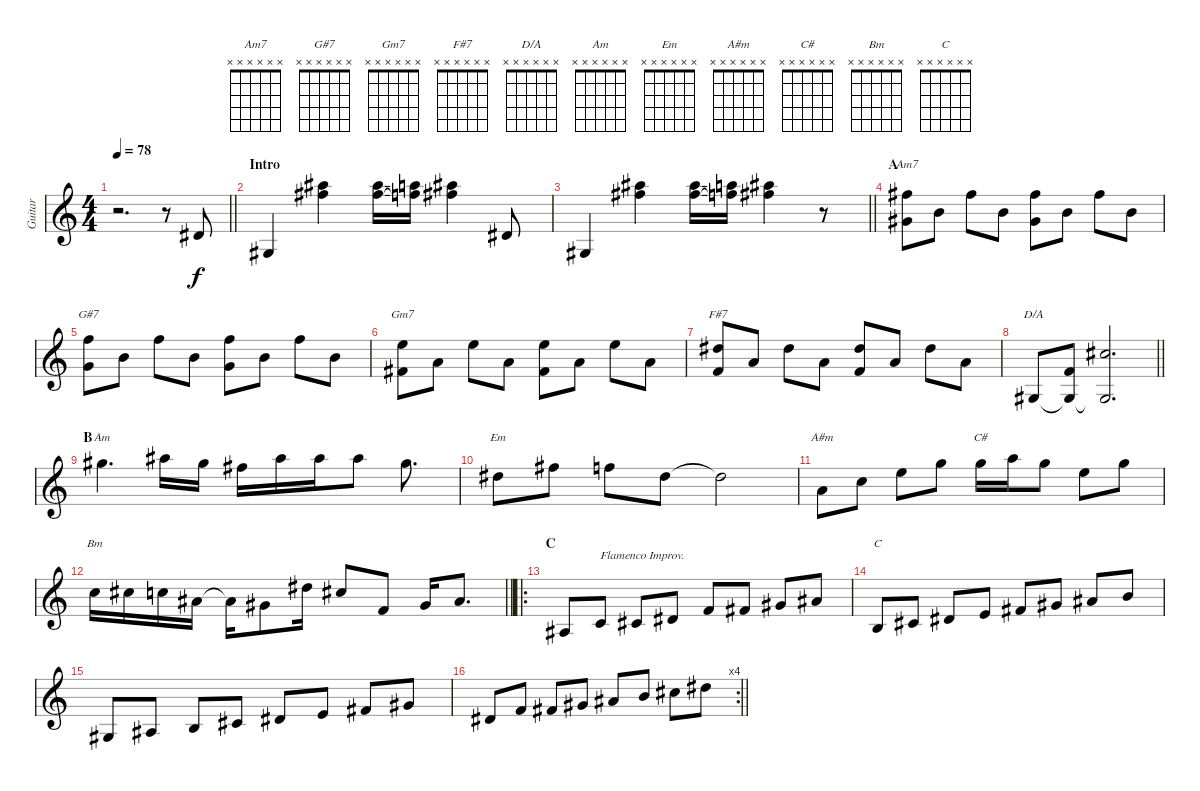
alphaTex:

\track ("Guitar" "Guitar") {mute instrument acousticguitarnylon}
\staff {score}
\tuning (Eb4 Bb3 Gb3 Db3 Ab2 Eb2) {hide}
\chord ("Am7" x x x x x x)
\chord ("G#7" x x x x x x)
\chord ("Gm7" x x x x x x)
\chord ("F#7" x x x x x x)
\chord ("D/A" x x x x x x)
\chord ("Am" x x x x x x)
\chord ("Em" x x x x x x)
\chord ("A#m" x x x x x x)
\chord ("C#" x x x x x x)
\chord ("Bm" x x x x x x)
\chord ("C" x x x x x x)
\ts (4 4)
\section ("" "")
\tempo 78
\clef g2
\barLineRight lightlight
\ks c
r.2{d dy f instrument acousticguitarnylon} r.8 2.4.8 |
\section ("" "Intro")
0.5.4 (7.1 8.2).4 (7.1{sl} 8.2{sl}).16 (6.1 7.2).16 (7.1 8.2).4 2.4.8 |
\barLineRight lightlight
0.5.4 (7.1 8.2).4 (7.1{sl} 8.2{sl}).16 (6.1 7.2).16 (7.1 8.2).4 r.8 |
\section ("" "A ")
(12.3 12.5).8{ch "Am7"} 10.4.8 12.3.8 10.4.8 (12.3 12.5).8 10.4.8 12.3.8 10.4.8 |
(11.3 11.5).8{ch "G#7"} 10.4.8 11.3.8 10.4.8 (11.3 11.5).8 10.4.8 11.3.8 10.4.8 |
(10.3 10.5).8{ch "Gm7"} 8.4.8 10.3.8 8.4.8 (10.3 10.5).8 8.4.8 10.3.8 8.4.8 |
(9.3 9.5).8{ch "F#7"} 8.4.8 9.3.8 8.4.8 (9.3 9.5).8 8.4.8 9.3.8 8.4.8 |
\barLineRight lightlight
0.5.8{ch "D/A"} (4.4 0.5{t}).8 (7.3 0.5{t}).2{d} |
\section ("" "B")
5.1.4{d ch "Am"} 7.1.16 5.1.16 8.2.16 7.1.16 7.1.16 7.1.8 5.1.8{d} |
5.2.8{ch "Em"} 8.2.8 7.2.8 9.3.8 9.3{t}.2 |
8.4.8{ch "A#m"} 11.4.8 10.3.8 9.2.8 9.2.16{ch "C#"} 11.2.16 9.2.8 10.3.8 9.2.8 |
\barLineRight lightlight
6.3.16{ch "Bm"} 7.3.16 6.3.16 9.4.16 9.4{t}.16 7.4.8 9.3.16 7.3.8 9.5.8 7.4.16 9.4.8{d} |
\ro
\section ("" "C")
2.5.8 4.5.8{txt "Flamenco Improv."} 5.5.8 2.4.8 4.4.8 5.4.8 2.3.8 4.3.8 |
3.5.8{ch "C"} 5.5.8 2.4.8 3.4.8 5.4.8 2.3.8 4.3.8 5.3.8 |
5.6.8 7.6.8 8.6.8 5.5.8 7.5.8 8.5.8 5.4.8 7.4.8 |
\rc 4
\barLineRight lightlight
7.5.8 9.5.8 10.5.8 7.4.8 9.4.8 10.4.8 7.3.8 9.3.8
